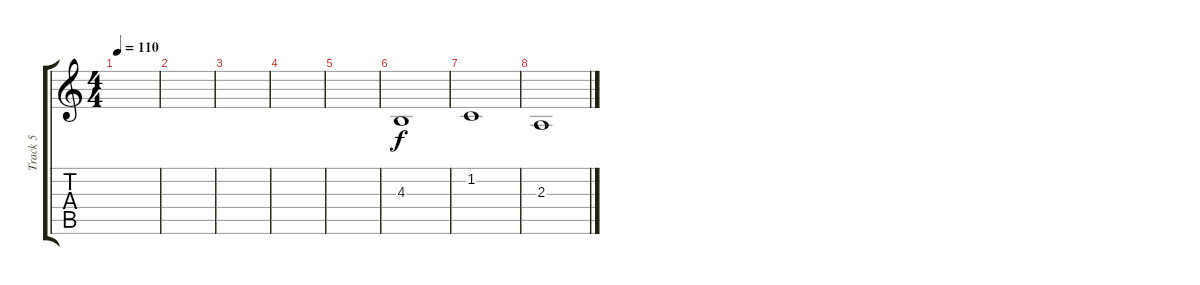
\track ("Track 5" "Track 5") {instrument pad2warm}
\staff {score tabs}
\tuning (E4 B3 G3 D3 A2 D2) {hide}
\ts (4 4)
\tempo 110
\clef g2
\ks c
|
|
|
|
|
4.3.1 |
1.2.1 |
2.3.1
